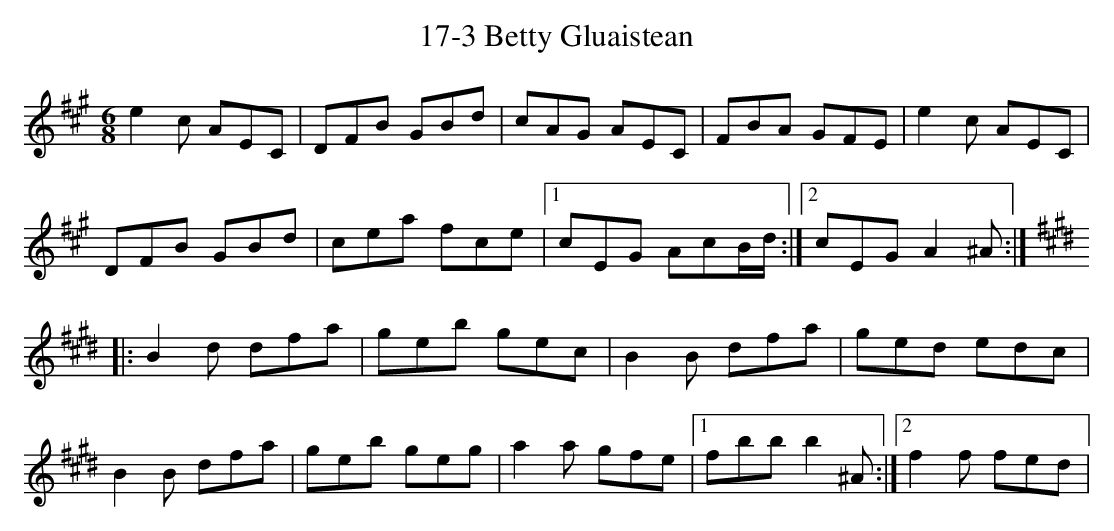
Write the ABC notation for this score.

X:1
T: 17-3 Betty Gluaistean
M: 6/8
L: 1/8
K: Amaj
e2c AEC|DFB GBd|cAG AEC|FBA GFE|e2c AEC|
DFB GBd|cea fce|[1C'EG AcB/d/:|[2C'EG A2^A:|
K: Emaj
|:B2D' D'fa|geb gec|B2B D'F'a|ged edc|
B2B D'F'A'|geb geg|A'2A' gfe|[1fbb b2^A:|[2f2F' fed|
